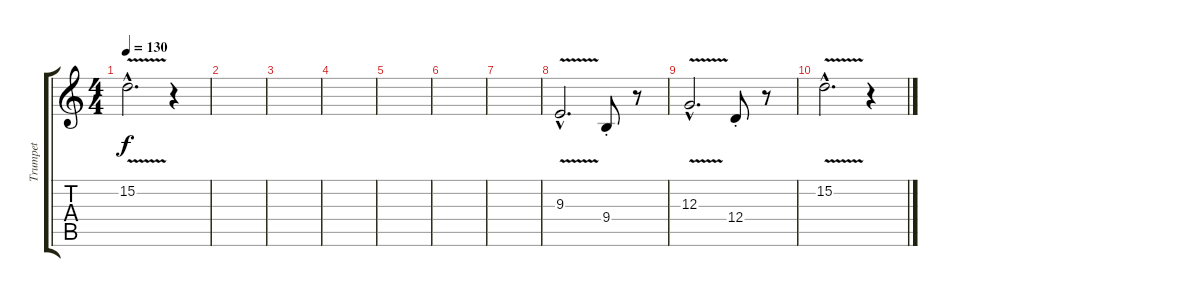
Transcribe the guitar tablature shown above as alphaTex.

\track ("Trumpet" "Trumpet") {instrument trumpet}
\staff {score tabs}
\tuning (E4 B3 G3 D3 A2 E2) {hide}
\ts (4 4)
\tempo 130
\clef g2
\ks c
15.2{v hac}.2{d dy f} r.4 |
|
|
|
|
|
|
9.3{v hac}.2{d} 9.4{st}.8 r.8 |
12.3{v hac}.2{d} 12.4{st}.8 r.8 |
15.2{v hac}.2{d} r.4
